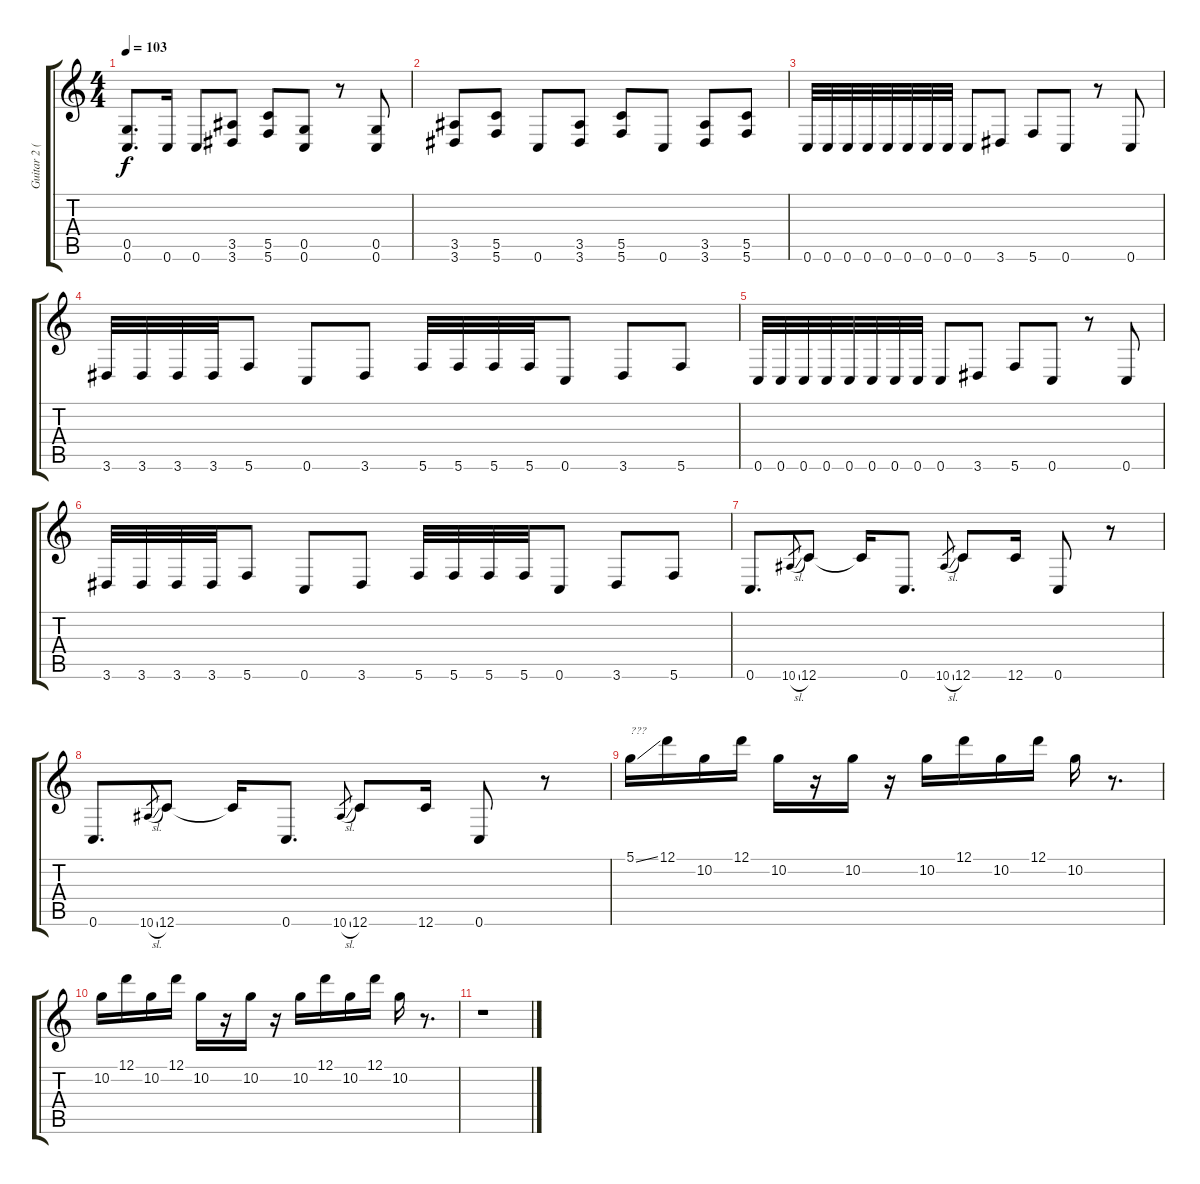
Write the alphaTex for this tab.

\track ("Guitar 2 (James)" "Guitar 2 (") {instrument overdrivenguitar}
\staff {score tabs}
\tuning (D4 A3 F3 C3 G2 C2) {hide}
\ts (4 4)
\tempo 103
\clef g2
\ks c
(0.5 0.6).8{d dy f} 0.6.16 0.6.8 (3.5 3.6).8 (5.5 5.6).8 (0.5 0.6).8 r.8 (0.5 0.6).8 |
(3.5 3.6).8 (5.5 5.6).8 0.6.8 (3.5 3.6).8 (5.5 5.6).8 0.6.8 (3.5 3.6).8 (5.5 5.6).8 |
0.6.32 0.6.32 0.6.32 0.6.32 0.6.32 0.6.32 0.6.32 0.6.32 0.6.8 3.6.8 5.6.8 0.6.8 r.8 0.6.8 |
3.6.32 3.6.32 3.6.32 3.6.32 5.6.8 0.6.8 3.6.8 5.6.32 5.6.32 5.6.32 5.6.32 0.6.8 3.6.8 5.6.8 |
0.6.32 0.6.32 0.6.32 0.6.32 0.6.32 0.6.32 0.6.32 0.6.32 0.6.8 3.6.8 5.6.8 0.6.8 r.8 0.6.8 |
3.6.32 3.6.32 3.6.32 3.6.32 5.6.8 0.6.8 3.6.8 5.6.32 5.6.32 5.6.32 5.6.32 0.6.8 3.6.8 5.6.8 |
0.6.8{d} 10.6{sl}.8{gr} 12.6.8 12.6{t}.16 0.6.8{d} 10.6{sl}.8{gr} 12.6.8 12.6.16 0.6.8 r.8 |
0.6.8{d} 10.6{sl}.8{gr} 12.6.8 12.6{t}.16 0.6.8{d} 10.6{sl}.8{gr} 12.6.8 12.6.16 0.6.8 r.8 |
5.1{ss}.16{txt "???" volume 11} 12.1.16 10.2.16 12.1.16 10.2.16 r.16 10.2.16 r.16 10.2.16 12.1.16 10.2.16 12.1.16 10.2.16 r.8{d} |
10.2.16 12.1.16 10.2.16 12.1.16 10.2.16 r.16 10.2.16 r.16 10.2.16 12.1.16 10.2.16 12.1.16 10.2.16 r.8{d} |
r.1{volume 16}
